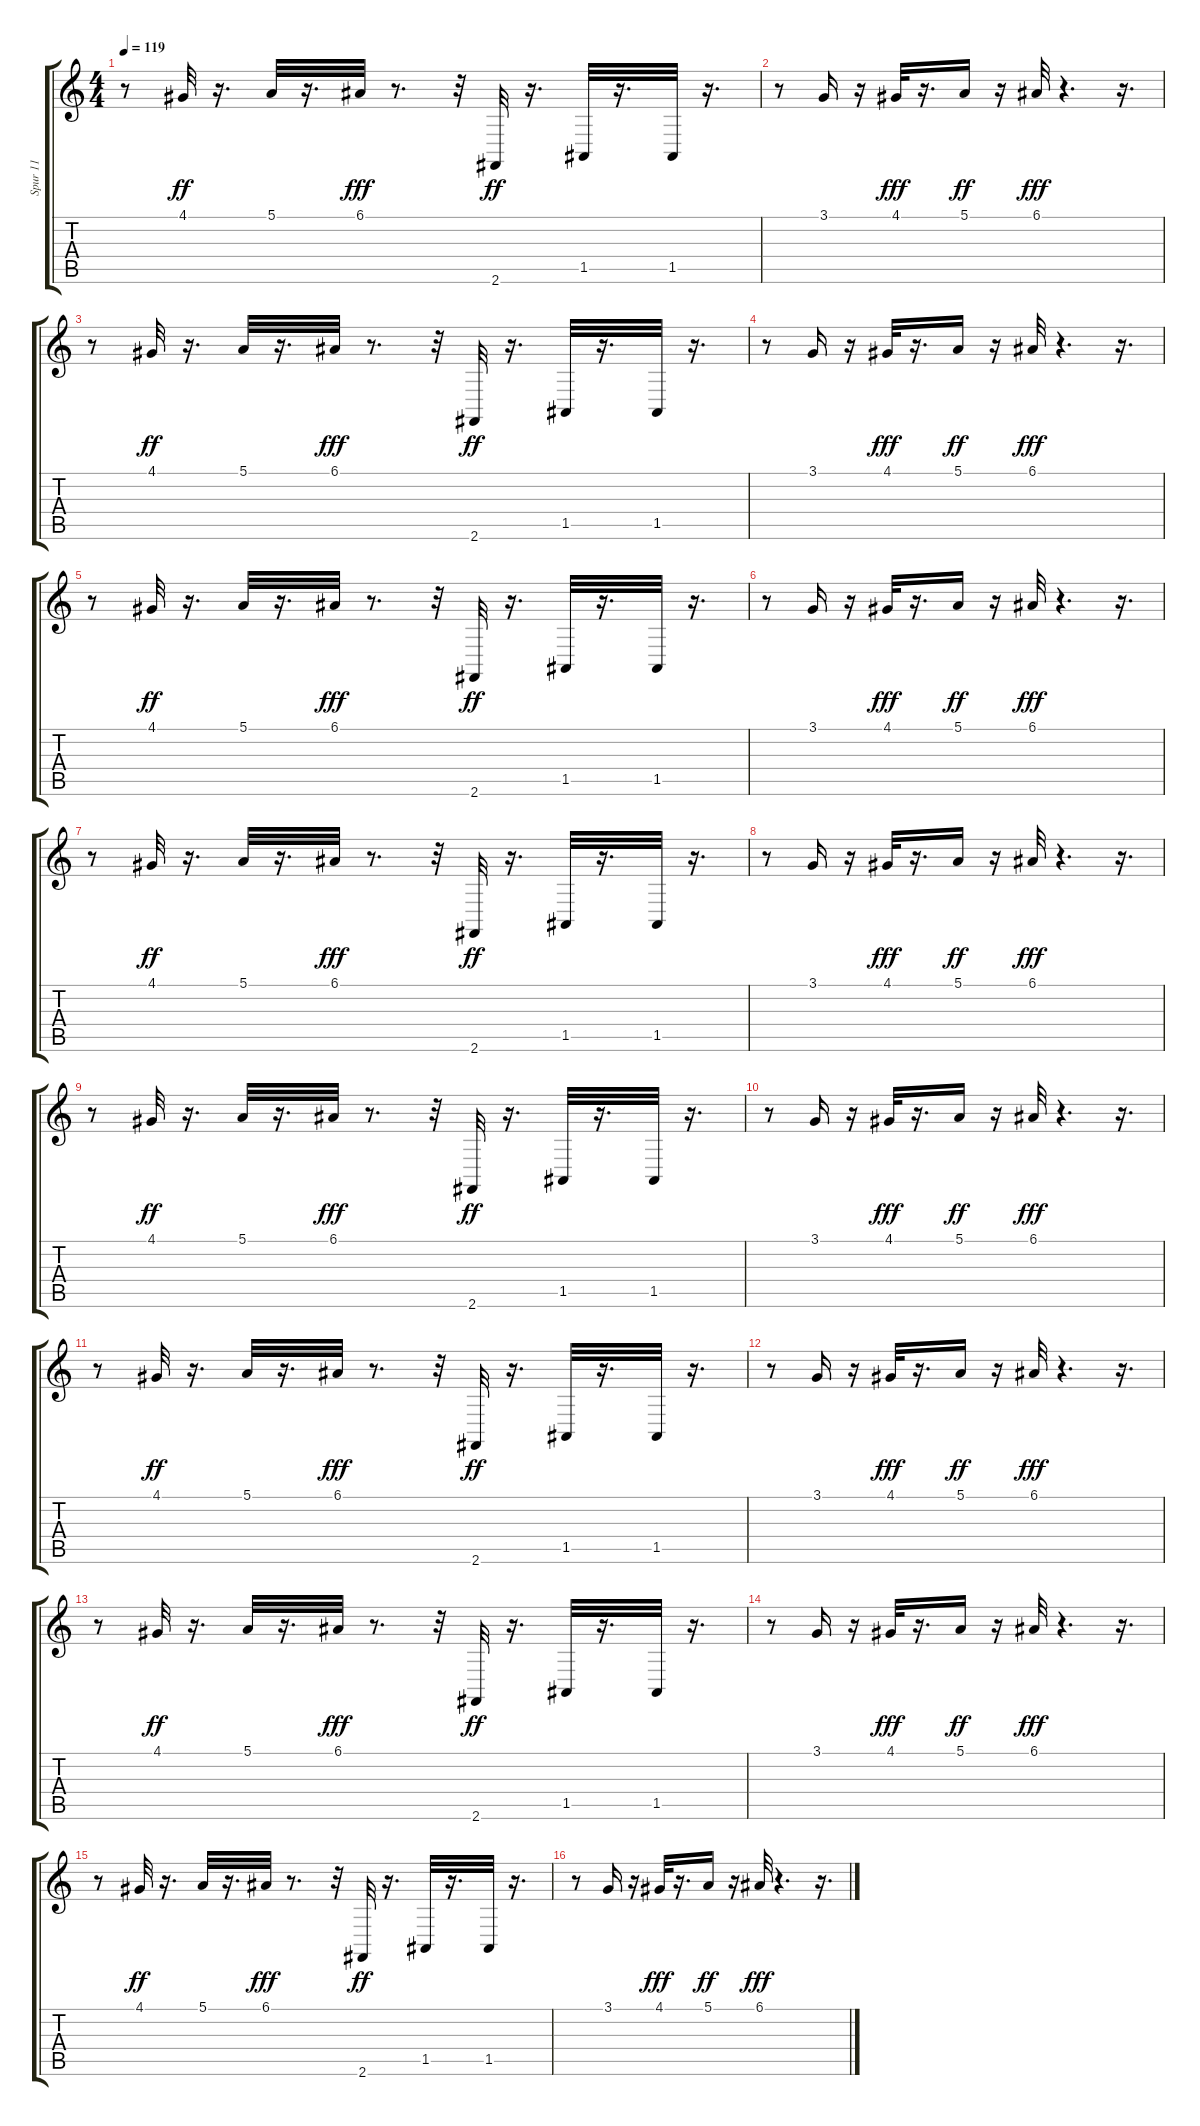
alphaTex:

\track ("Spur 11" "Spur 11") {instrument sopranosax}
\staff {score tabs}
\tuning (E4 B3 G3 D3 A2 E2) {hide}
\ts (4 4)
\tempo 119
\clef g2
\ks c
r.8{dy fff} 4.1.32{dy ff} r.16{d} 5.1.32 r.16{d} 6.1.32{dy fff} r.8{d} r.32 2.6.32{dy ff} r.16{d} 1.5.32 r.16{d} 1.5.32 r.16{d} |
r.8 3.1.16 r.16 4.1.32{dy fff} r.16{d} 5.1.16{dy ff} r.16 6.1.32{dy fff} r.4{d} r.16{d} |
r.8 4.1.32{dy ff} r.16{d} 5.1.32 r.16{d} 6.1.32{dy fff} r.8{d} r.32 2.6.32{dy ff} r.16{d} 1.5.32 r.16{d} 1.5.32 r.16{d} |
r.8 3.1.16 r.16 4.1.32{dy fff} r.16{d} 5.1.16{dy ff} r.16 6.1.32{dy fff} r.4{d} r.16{d} |
r.8 4.1.32{dy ff} r.16{d} 5.1.32 r.16{d} 6.1.32{dy fff} r.8{d} r.32 2.6.32{dy ff} r.16{d} 1.5.32 r.16{d} 1.5.32 r.16{d} |
r.8 3.1.16 r.16 4.1.32{dy fff} r.16{d} 5.1.16{dy ff} r.16 6.1.32{dy fff} r.4{d} r.16{d} |
r.8 4.1.32{dy ff} r.16{d} 5.1.32 r.16{d} 6.1.32{dy fff} r.8{d} r.32 2.6.32{dy ff} r.16{d} 1.5.32 r.16{d} 1.5.32 r.16{d} |
r.8 3.1.16 r.16 4.1.32{dy fff} r.16{d} 5.1.16{dy ff} r.16 6.1.32{dy fff} r.4{d} r.16{d} |
r.8 4.1.32{dy ff} r.16{d} 5.1.32 r.16{d} 6.1.32{dy fff} r.8{d} r.32 2.6.32{dy ff} r.16{d} 1.5.32 r.16{d} 1.5.32 r.16{d} |
r.8 3.1.16 r.16 4.1.32{dy fff} r.16{d} 5.1.16{dy ff} r.16 6.1.32{dy fff} r.4{d} r.16{d} |
r.8 4.1.32{dy ff} r.16{d} 5.1.32 r.16{d} 6.1.32{dy fff} r.8{d} r.32 2.6.32{dy ff} r.16{d} 1.5.32 r.16{d} 1.5.32 r.16{d} |
r.8 3.1.16 r.16 4.1.32{dy fff} r.16{d} 5.1.16{dy ff} r.16 6.1.32{dy fff} r.4{d} r.16{d} |
r.8 4.1.32{dy ff} r.16{d} 5.1.32 r.16{d} 6.1.32{dy fff} r.8{d} r.32 2.6.32{dy ff} r.16{d} 1.5.32 r.16{d} 1.5.32 r.16{d} |
r.8 3.1.16 r.16 4.1.32{dy fff} r.16{d} 5.1.16{dy ff} r.16 6.1.32{dy fff} r.4{d} r.16{d} |
r.8 4.1.32{dy ff} r.16{d} 5.1.32 r.16{d} 6.1.32{dy fff} r.8{d} r.32 2.6.32{dy ff} r.16{d} 1.5.32 r.16{d} 1.5.32 r.16{d} |
r.8 3.1.16 r.16 4.1.32{dy fff} r.16{d} 5.1.16{dy ff} r.16 6.1.32{dy fff} r.4{d} r.16{d}
